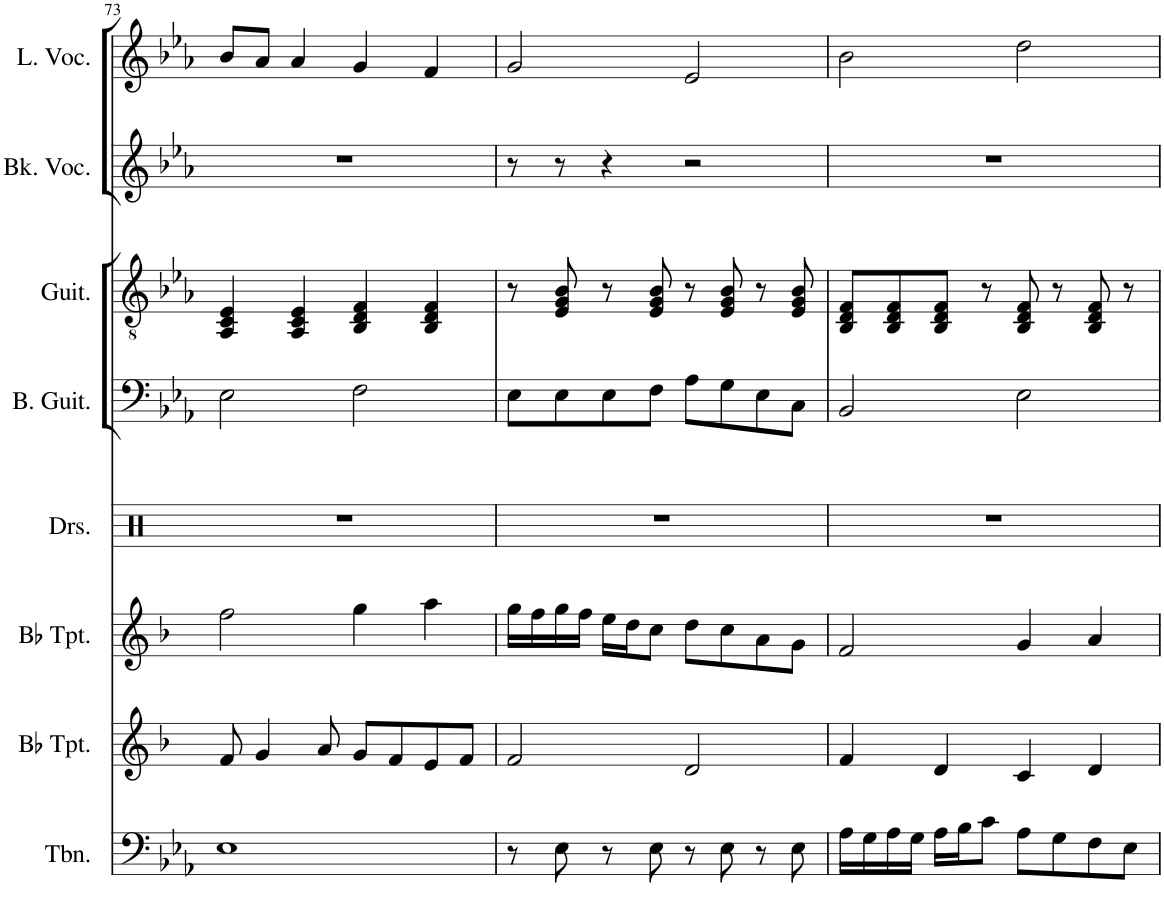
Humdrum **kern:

**kern	**kern	**kern	**kern	**kern	**kern	**kern	**kern
*part8	*part7	*part6	*part5	*part4	*part3	*part2	*part1
*staff8	*staff7	*staff6	*staff5	*staff4	*staff3	*staff2	*staff1
*I"Trombone	*I"Bb Trumpet	*I"Bb Trumpet	*I"Drumset	*I"Bass Guitar	*I"Acoustic Guitar	*I"Backing Vocals	*I"Lead Vocals
*I'Tbn.	*I'Bb Tpt.	*I'Bb Tpt.	*I'Drs.	*I'B. Guit.	*I'Guit.	*I'Bk. Voc.	*I'L. Voc.
!!LO:PB:g=z
*clefF4	*clefG2	*clefG2	*clefX	*clefF4	*clefGv2	*clefG2	*clefG2
*	*Trd1c2	*Trd1c2	*	*Trd7c12	*	*	*
*k[b-e-a-]	*k[b-]	*k[b-]	*k[]	*k[b-e-a-]	*k[b-e-a-]	*k[b-e-a-]	*k[b-e-a-]
*M4/4	*M4/4	*M4/4	*M4/4	*M4/4	*M4/4	*M4/4	*M4/4
=73	=73	=73	=73	=73	=73	=73	=73
1E-	8f/	2ff\	1r	2E-\	4AA-/ 4C/ 4E-/	1r	8b-/L
.	4g/	.	.	.	.	.	8a-/J
.	.	.	.	.	4AA-/ 4C/ 4E-/	.	4a-/
.	8a/	.	.	.	.	.	.
.	8g/L	4gg\	.	2F\	4BB-/ 4D/ 4F/	.	4g/
.	8f/	.	.	.	.	.	.
.	8e/	4aa\	.	.	4BB-/ 4D/ 4F/	.	4f/
.	8f/J	.	.	.	.	.	.
=74	=74	=74	=74	=74	=74	=74	=74
8r	2f/	16gg\LL	1r	8E-\L	8r	8r	2g/
.	.	16ff\	.	.	.	.	.
8E-\	.	16gg\	.	8E-\	8E-/ 8G/ 8B-/	8r	.
.	.	16ff\JJ	.	.	.	.	.
8r	.	16ee\LL	.	8E-\	8r	4r	.
.	.	16dd\J	.	.	.	.	.
8E-\	.	8cc\J	.	8F\J	8E-/ 8G/ 8B-/	.	.
8r	2d/	8dd\L	.	8A-\L	8r	2r	2e-/
8E-\	.	8cc\	.	8G\	8E-/ 8G/ 8B-/	.	.
8r	.	8a\	.	8E-\	8r	.	.
8E-\	.	8g\J	.	8C\J	8E-/ 8G/ 8B-/	.	.
=75	=75	=75	=75	=75	=75	=75	=75
16A-\LL	4f/	2f/	1r	2BB-/	8BB-/ 8D/ 8F/L	1r	2b-\
16G\	.	.	.	.	.	.	.
16A-\	.	.	.	.	8BB-/ 8D/ 8F/	.	.
16G\JJ	.	.	.	.	.	.	.
16A-\LL	4d/	.	.	.	8BB-/ 8D/ 8F/J	.	.
16B-\J	.	.	.	.	.	.	.
8c\J	.	.	.	.	8r	.	.
8A-\L	4c/	4g/	.	2E-\	8BB-/ 8D/ 8F/	.	2dd\
8G\	.	.	.	.	8r	.	.
8F\	4d/	4a/	.	.	8BB-/ 8D/ 8F/	.	.
8E-\J	.	.	.	.	8r	.	.
=	=	=	=	=	=	=	=
*-	*-	*-	*-	*-	*-	*-	*-
